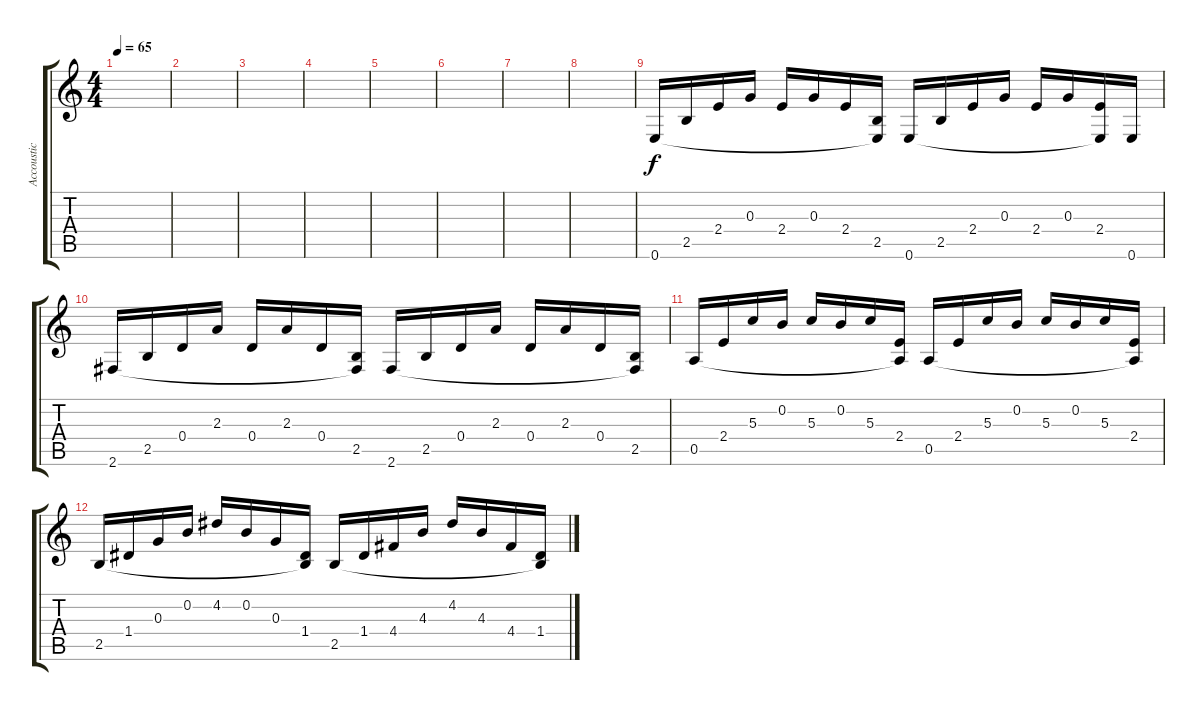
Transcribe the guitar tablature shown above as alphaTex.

\track ("Accoustic Guitar (Robert Fripp)" "Accoustic ") {instrument acousticguitarsteel}
\staff {score tabs}
\tuning (E4 B3 G3 D3 A2 E2) {hide}
\ts (4 4)
\tempo 65
\clef g2
\ks c
|
|
|
|
|
|
|
|
0.6.16 2.5.16 2.4.16 0.3.16 2.4.16 0.3.16 2.4.16 (2.5 0.6{t}).16 0.6.16 2.5.16 2.4.16 0.3.16 2.4.16 0.3.16 (2.4 0.6{t}).16 0.6.16 |
2.6.16 2.5.16 0.4.16 2.3.16 0.4.16 2.3.16 0.4.16 (2.5 2.6{t}).16 2.6.16 2.5.16 0.4.16 2.3.16 0.4.16 2.3.16 0.4.16 (2.5 2.6{t}).16 |
0.5.16 2.4.16 5.3.16 0.2.16 5.3.16 0.2.16 5.3.16 (2.4 0.5{t}).16 0.5.16 2.4.16 5.3.16 0.2.16 5.3.16 0.2.16 5.3.16 (2.4 0.5{t}).16 |
2.5.16 1.4.16 0.3.16 0.2.16 4.2.16 0.2.16 0.3.16 (1.4 2.5{t}).16 2.5.16 1.4.16 4.4.16 4.3.16 4.2.16 4.3.16 4.4.16 (1.4 2.5{t}).16
